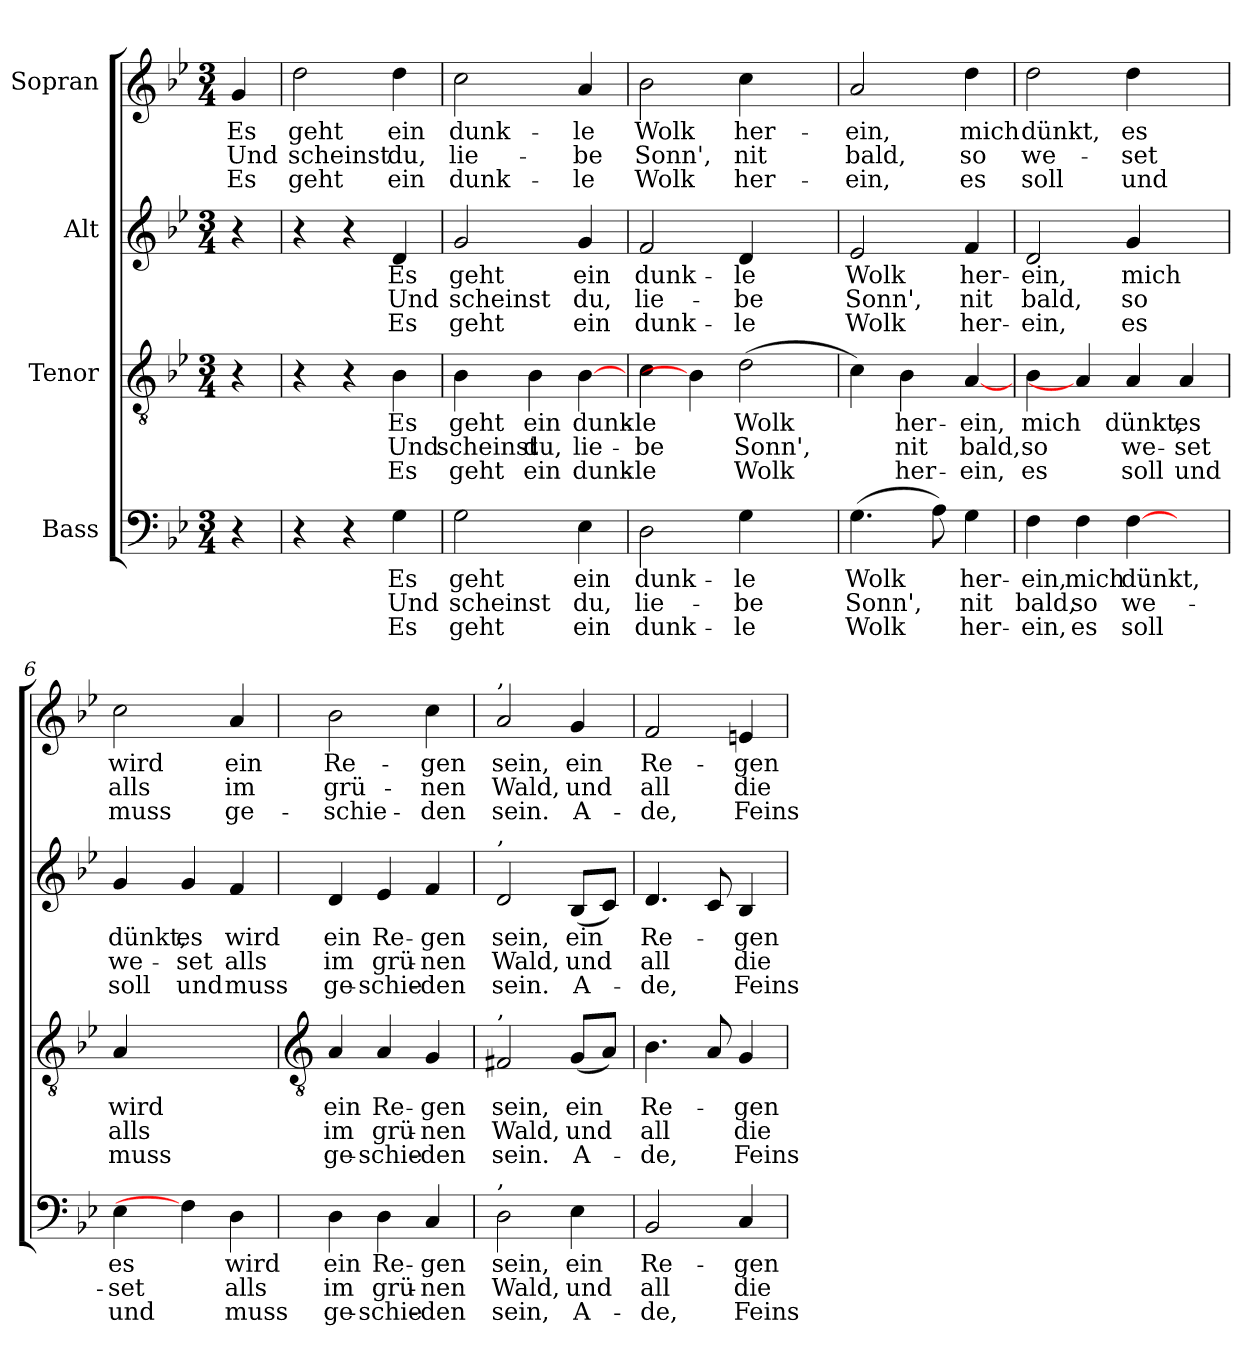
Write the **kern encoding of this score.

**kern	**text	**text	**text	**kern	**text	**text	**text	**kern	**text	**text	**text	**kern	**text	**text	**text
*part4	*part4	*part4	*part4	*part3	*part3	*part3	*part3	*part2	*part2	*part2	*part2	*part1	*part1	*part1	*part1
*staff4	*staff4	*staff4	*staff4	*staff3	*staff3	*staff3	*staff3	*staff2	*staff2	*staff2	*staff2	*staff1	*staff1	*staff1	*staff1
*I"Bass	*	*	*	*I"Tenor	*	*	*	*I"Alt	*	*	*	*I"Sopran	*	*	*
*clefF4	*	*	*	*clefGv2	*	*	*	*clefG2	*	*	*	*clefG2	*	*	*
*k[b-e-]	*	*	*	*k[b-e-]	*	*	*	*k[b-e-]	*	*	*	*k[b-e-]	*	*	*
*B-:	*	*	*	*B-:	*	*	*	*B-:	*	*	*	*B-:	*	*	*
*M3/4	*	*	*	*M3/4	*	*	*	*M3/4	*	*	*	*M3/4	*	*	*
=	=	=	=	=	=	=	=	=	=	=	=	=	=	=	=
!	!	!	!	!	!	!	!	!	!	!	!	!	!LO:LY:b	!LO:LY:b	!LO:LY:b
4r	.	.	.	4r	.	.	.	4r	.	.	.	4g	Es	Und	Es
=1	=1	=1	=1	=1	=1	=1	=1	=1	=1	=1	=1	=1	=1	=1	=1
!	!	!	!	!	!	!	!	!	!	!	!	!	!LO:LY:b	!LO:LY:b	!LO:LY:b
4r	.	.	.	4r	.	.	.	4r	.	.	.	2dd	geht	scheinst	geht
4r	.	.	.	4r	.	.	.	4r	.	.	.	.	.	.	.
!	!LO:LY:b	!LO:LY:b	!LO:LY:b	!	!LO:LY:b	!LO:LY:b	!LO:LY:b	!	!LO:LY:b	!LO:LY:b	!LO:LY:b	!	!LO:LY:b	!LO:LY:b	!LO:LY:b
4G	Es	Und	Es	4B-	Es	Und	Es	4d	Es	Und	Es	4dd	ein	du,	ein
=2	=2	=2	=2	=2	=2	=2	=2	=2	=2	=2	=2	=2	=2	=2	=2
!	!LO:LY:b	!LO:LY:b	!LO:LY:b	!	!LO:LY:b	!LO:LY:b	!LO:LY:b	!	!LO:LY:b	!LO:LY:b	!LO:LY:b	!	!LO:LY:b	!LO:LY:b	!LO:LY:b
2G	geht	scheinst	geht	4B-	geht	scheinst	geht	2g	geht	scheinst	geht	2cc	dunk-	-lie-	-dunk-
!	!	!	!	!	!LO:LY:b	!LO:LY:b	!LO:LY:b	!	!	!	!	!	!	!	!
.	.	.	.	4B-	ein	du,	ein	.	.	.	.	.	.	.	.
!	!LO:LY:b	!LO:LY:b	!LO:LY:b	!	!LO:LY:b	!LO:LY:b	!LO:LY:b	!	!LO:LY:b	!LO:LY:b	!LO:LY:b	!	!LO:LY:b	!LO:LY:b	!LO:LY:b
4E-	ein	du,	ein	[4B-	dunk-	-lie-	-dunk-	4g	ein	du,	ein	4a	-le	be	le
=3	=3	=3	=3	=3	=3	=3	=3	=3	=3	=3	=3	=3	=3	=3	=3
!	!LO:LY:b	!LO:LY:b	!LO:LY:b	!	!LO:LY:b	!LO:LY:b	!LO:LY:b	!	!LO:LY:b	!LO:LY:b	!LO:LY:b	!	!LO:LY:b	!LO:LY:b	!LO:LY:b
2D	dunk-	-lie-	-dunk-	4c	-le	be	le	2f	dunk-	-lie-	-dunk-	2b-	Wolk	Sonn',	Wolk
.	.	.	.	4B-]	.	.	.	.	.	.	.	.	.	.	.
!	!LO:LY:b	!LO:LY:b	!LO:LY:b	!	!LO:LY:b	!LO:LY:b	!LO:LY:b	!	!LO:LY:b	!LO:LY:b	!LO:LY:b	!	!LO:LY:b	!LO:LY:b	!LO:LY:b
4G	-le	be	le	(>2d	Wolk	Sonn',	Wolk	4d	-le	be	le	4cc	her-	-nit	her-
4ryy	.	.	.	.	.	.	.	4ryy	.	.	.	4ryy	.	.	.
=4	=4	=4	=4	=4	=4	=4	=4	=4	=4	=4	=4	=4	=4	=4	=4
!	!LO:LY:b	!LO:LY:b	!LO:LY:b	!	!	!	!	!	!LO:LY:b	!LO:LY:b	!LO:LY:b	!	!LO:LY:b	!LO:LY:b	!LO:LY:b
(>4.G	Wolk	Sonn',	Wolk	4c)	.	.	.	2e-	Wolk	Sonn',	Wolk	2a	-ein,	bald,	ein,
!	!	!	!	!	!LO:LY:b	!LO:LY:b	!LO:LY:b	!	!	!	!	!	!	!	!
.	.	.	.	4B-	her-	-nit	her-	.	.	.	.	.	.	.	.
8A)	.	.	.	.	.	.	.	.	.	.	.	.	.	.	.
!	!LO:LY:b	!LO:LY:b	!LO:LY:b	!	!LO:LY:b	!LO:LY:b	!LO:LY:b	!	!LO:LY:b	!LO:LY:b	!LO:LY:b	!	!LO:LY:b	!LO:LY:b	!LO:LY:b
4G	her-	-nit	her-	[4A	-ein,	bald,	ein,	4f	her-	-nit	her-	4dd	mich	so	es
=5	=5	=5	=5	=5	=5	=5	=5	=5	=5	=5	=5	=5	=5	=5	=5
!	!LO:LY:b	!LO:LY:b	!LO:LY:b	!	!LO:LY:b	!LO:LY:b	!LO:LY:b	!	!LO:LY:b	!LO:LY:b	!LO:LY:b	!	!LO:LY:b	!LO:LY:b	!LO:LY:b
4F	-ein,	bald,	ein,	4B-	mich	so	es	2d	-ein,	bald,	ein,	2dd	dünkt,	we-	-soll
!	!LO:LY:b	!LO:LY:b	!LO:LY:b	!	!	!	!	!	!	!	!	!	!	!	!
4F	mich	so	es	4A]	.	.	.	.	.	.	.	.	.	.	.
!	!LO:LY:b	!LO:LY:b	!LO:LY:b	!	!LO:LY:b	!LO:LY:b	!LO:LY:b	!	!LO:LY:b	!LO:LY:b	!LO:LY:b	!	!LO:LY:b	!LO:LY:b	!LO:LY:b
[4F	dünkt,	we-	-soll	4A	dünkt,	we-	-soll	4g	mich	so	es	4dd	es	set	und
!	!	!	!	!	!LO:LY:b	!LO:LY:b	!LO:LY:b	!	!	!	!	!	!	!	!
4ryy	.	.	.	4A	es	set	und	4ryy	.	.	.	4ryy	.	.	.
=6	=6	=6	=6	=6	=6	=6	=6	=6	=6	=6	=6	=6	=6	=6	=6
!	!LO:LY:b	!LO:LY:b	!LO:LY:b	!	!LO:LY:b	!LO:LY:b	!LO:LY:b	!	!LO:LY:b	!LO:LY:b	!LO:LY:b	!	!LO:LY:b	!LO:LY:b	!LO:LY:b
4E-	es	set	und	4A	wird	alls	muss	4g	dünkt,	we-	-soll	2cc	wird	alls	muss
!	!	!	!	!	!	!	!	!	!LO:LY:b	!LO:LY:b	!LO:LY:b	!	!	!	!
4F]	.	.	.	2ryy	.	.	.	4g	es	set	und	.	.	.	.
!	!LO:LY:b	!LO:LY:b	!LO:LY:b	!	!	!	!	!	!LO:LY:b	!LO:LY:b	!LO:LY:b	!	!LO:LY:b	!LO:LY:b	!LO:LY:b
4D	wird	alls	muss	.	.	.	.	4f	wird	alls	muss	4a	ein	im	ge-
!!LO:LB:g=z
=7	=7	=7	=7	=7	=7	=7	=7	=7	=7	=7	=7	=7	=7	=7	=7
*	*	*	*	*clefGv2	*	*	*	*	*	*	*	*	*	*	*
!	!LO:LY:b	!LO:LY:b	!LO:LY:b	!	!LO:LY:b	!LO:LY:b	!LO:LY:b	!	!LO:LY:b	!LO:LY:b	!LO:LY:b	!	!LO:LY:b	!LO:LY:b	!LO:LY:b
4D	ein	im	ge-	4A	ein	im	ge-	4d	ein	im	ge-	2b-	-Re-	-grü-	-schie-
!	!LO:LY:b	!LO:LY:b	!LO:LY:b	!	!LO:LY:b	!LO:LY:b	!LO:LY:b	!	!LO:LY:b	!LO:LY:b	!LO:LY:b	!	!	!	!
4D	-Re-	-grü-	-schie-	4A	-Re-	-grü-	-schie-	4e-	-Re-	-grü-	-schie-	.	.	.	.
!	!LO:LY:b	!LO:LY:b	!LO:LY:b	!	!LO:LY:b	!LO:LY:b	!LO:LY:b	!	!LO:LY:b	!LO:LY:b	!LO:LY:b	!	!LO:LY:b	!LO:LY:b	!LO:LY:b
4C	-gen	nen	den	4G	-gen	nen	den	4f	-gen	nen	den	4cc	-gen	nen	den
=8	=8	=8	=8	=8	=8	=8	=8	=8	=8	=8	=8	=8	=8	=8	=8
!	!	!	!	!	!	!	!	!	!	!	!	!LO:TX:a:t=,	!	!	!
!	!	!	!	!	!	!	!	!LO:TX:a:t=,	!	!	!	!	!	!	!
!	!	!	!	!LO:TX:a:t=,	!	!	!	!	!	!	!	!	!	!	!
!LO:TX:a:t=,	!	!	!	!	!	!	!	!	!	!	!	!	!	!	!
!	!LO:LY:b	!LO:LY:b	!LO:LY:b	!	!LO:LY:b	!LO:LY:b	!LO:LY:b	!	!LO:LY:b	!LO:LY:b	!LO:LY:b	!	!LO:LY:b	!LO:LY:b	!LO:LY:b
2D	sein,	Wald,	sein,	2F#X	sein,	Wald,	sein.	2d	sein,	Wald,	sein.	2a	sein,	Wald,	sein.
!	!LO:LY:b	!LO:LY:b	!LO:LY:b	!	!LO:LY:b	!LO:LY:b	!LO:LY:b	!	!LO:LY:b	!LO:LY:b	!LO:LY:b	!	!LO:LY:b	!LO:LY:b	!LO:LY:b
4E-	ein	und	A-	(<8GL	ein	und	A-	(<8B-L	ein	und	A-	4g	ein	und	A-
.	.	.	.	8AJ)	.	.	.	8cJ)	.	.	.	.	.	.	.
=9	=9	=9	=9	=9	=9	=9	=9	=9	=9	=9	=9	=9	=9	=9	=9
!	!LO:LY:b	!LO:LY:b	!LO:LY:b	!	!LO:LY:b	!LO:LY:b	!LO:LY:b	!	!LO:LY:b	!LO:LY:b	!LO:LY:b	!	!LO:LY:b	!LO:LY:b	!LO:LY:b
2BB-	-Re-	-all	de,	4.B-	-Re-	-all	de,	4.d	-Re-	-all	de,	2f	-Re-	-all	de,
.	.	.	.	8A	.	.	.	8c	.	.	.	.	.	.	.
!	!LO:LY:b	!LO:LY:b	!LO:LY:b	!	!LO:LY:b	!LO:LY:b	!LO:LY:b	!	!LO:LY:b	!LO:LY:b	!LO:LY:b	!	!LO:LY:b	!LO:LY:b	!LO:LY:b
4C	gen	die	Feins-	4G	gen	die	Feins-	4B-	gen	die	Feins-	4en	gen	die	Feins-
=	=	=	=	=	=	=	=	=	=	=	=	=	=	=	=
*-	*-	*-	*-	*-	*-	*-	*-	*-	*-	*-	*-	*-	*-	*-	*-
